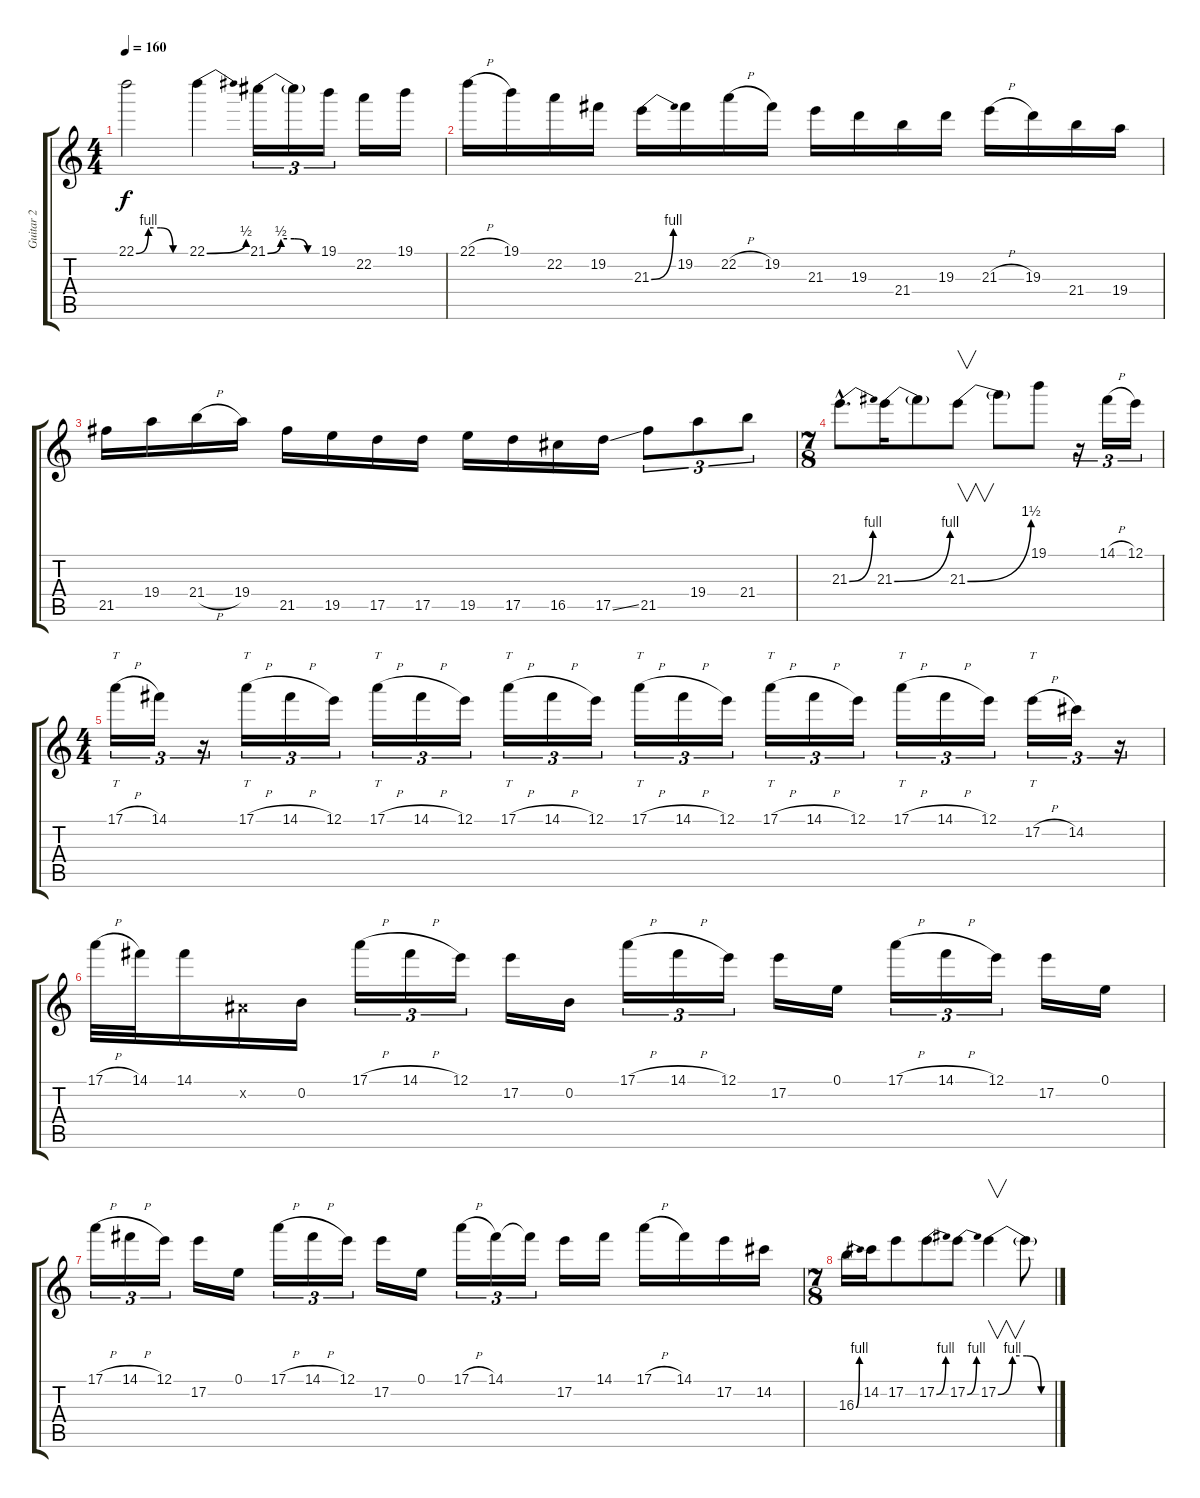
\track ("Guitar 2" "Guitar 2") {instrument distortionguitar}
\staff {score tabs}
\tuning (E4 B3 G3 D3 A2 E2) {hide}
\ts (4 4)
\tempo 160
\clef g2
\ks c
22.1{be (custom 0 0 15 4 30 4 45 0 60 0)}.2{dy f} 22.1{be (bend 0 0 60 2)}.4 21.1{be (custom 0 0 15 2 30 2 45 0 60 0)}.16{tu (3 2)} 21.1{t}.16{tu (3 2)} 19.1.16{tu (3 2)} 22.2.16 19.1.16 |
22.1{h}.16 19.1.16 22.2.16 19.2.16 21.3{be (bend 0 0 60 4)}.16 19.2.16 22.2{h}.16 19.2.16 21.3.16 19.3.16 21.4.16 19.3.16 21.3{h}.16 19.3.16 21.4.16 19.4.16 |
21.5.16 19.4.16 21.4{h}.16 19.4.16 21.5.16 19.5.16 17.5.16 17.5.16 19.5.16 17.5.16 16.5.16 17.5{ss}.16 21.5.8{tu (3 2)} 19.4.8{tu (3 2)} 21.4.8{tu (3 2)} |
\ts (7 8)
21.3{be (bend 0 0 60 4) hac}.8{d} 21.3{be (bend 0 0 60 4)}.16 21.3{t}.8 21.3{be (bend 0 0 60 6)}.8{v} 21.3{t}.8 19.1.8 r.16{tu (3 2)} 14.1{h}.16{tu (3 2)} 12.1.16{tu (3 2)} |
\ts (4 4)
17.1{h}.16{tt tu (3 2)} 14.1.16{tu (3 2)} r.16{tu (3 2)} 17.1{h}.16{tt tu (3 2)} 14.1{h}.16{tu (3 2)} 12.1.16{tu (3 2)} 17.1{h}.16{tt tu (3 2)} 14.1{h}.16{tu (3 2)} 12.1.16{tu (3 2)} 17.1{h}.16{tt tu (3 2)} 14.1{h}.16{tu (3 2)} 12.1.16{tu (3 2)} 17.1{h}.16{tt tu (3 2)} 14.1{h}.16{tu (3 2)} 12.1.16{tu (3 2)} 17.1{h}.16{tt tu (3 2)} 14.1{h}.16{tu (3 2)} 12.1.16{tu (3 2)} 17.1{h}.16{tt tu (3 2)} 14.1{h}.16{tu (3 2)} 12.1.16{tu (3 2)} 17.2{h}.16{tt tu (3 2)} 14.2.16{tu (3 2)} r.16{tu (3 2)} |
17.1{h}.32 14.1.32 14.1.16 -1.2{x}.16 0.2.16 17.1{h}.16{tu (3 2)} 14.1{h}.16{tu (3 2)} 12.1.16{tu (3 2)} 17.2.16 0.2.16 17.1{h}.16{tu (3 2)} 14.1{h}.16{tu (3 2)} 12.1.16{tu (3 2)} 17.2.16 0.1.16 17.1{h}.16{tu (3 2)} 14.1{h}.16{tu (3 2)} 12.1.16{tu (3 2)} 17.2.16 0.1.16 |
17.1{h}.16{tu (3 2)} 14.1{h}.16{tu (3 2)} 12.1.16{tu (3 2)} 17.2.16 0.1.16 17.1{h}.16{tu (3 2)} 14.1{h}.16{tu (3 2)} 12.1.16{tu (3 2)} 17.2.16 0.1.16 17.1{h}.16{tu (3 2)} 14.1.16{tu (3 2)} 14.1{t}.16{tu (3 2)} 17.2.16 14.1.16 17.1{h}.16 14.1.16 17.2.16 14.2.16 |
\ts (7 8)
16.3{be (bend 0 0 60 4)}.16 14.2.16 17.2.8 17.2{be (bend 0 0 60 4)}.8 17.2{be (bend 0 0 60 4)}.8 17.2{be (custom 0 0 15 4 30 4 45 0 60 0)}.4{v} 17.2{t}.8
